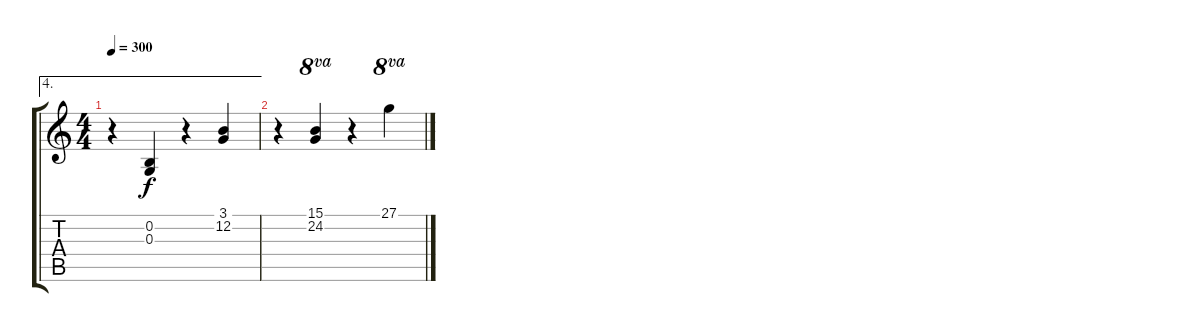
\track "" {instrument honkytonkpiano}
\staff {score tabs}
\tuning (E4 B3 G3 D3 A2 E2) {hide}
\ae 4
\ts (4 4)
\tempo 300
\clef g2
\ks c
r.4{dy f} (0.2 0.3).4 r.4 (3.1 12.2).4 |
r.4 (15.1 24.2).4{ot 8va} r.4 27.1.4{ot 8va}
